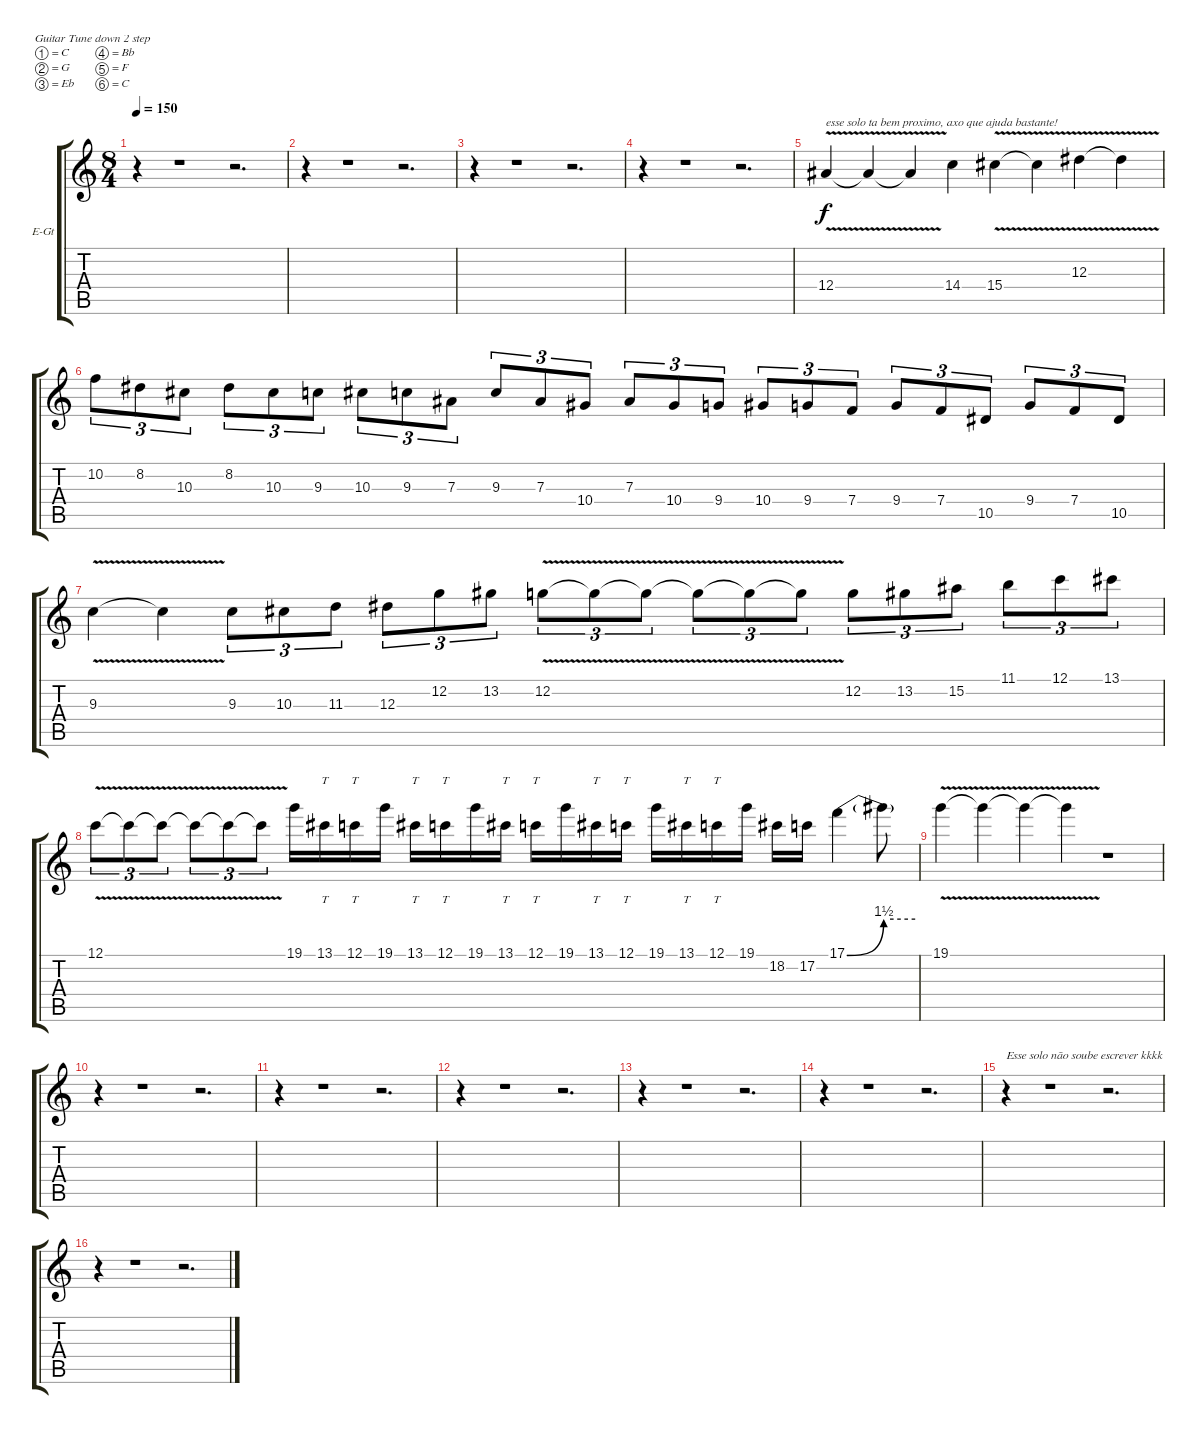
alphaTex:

\bracketExtendMode groupsimilarinstruments
\firstSystemTrackNameOrientation horizontal
\otherSystemsTrackNameOrientation horizontal
\track ("Pista 2" "E-Gt") {solo instrument distortionguitar}
\staff {score tabs}
\tuning (C4 G3 Eb3 Bb2 F2 C2)
\ts (8 4)
\tempo 150
\clef g2
\ks c
r.4{dy f} r.1 r.2{d} |
r.4 r.1 r.2{d} |
r.4 r.1 r.2{d} |
r.4 r.1 r.2{d} |
12.4{v}.4{txt "esse solo ta bem proximo, axo que ajuda bastante!"} 12.4{v t}.4 12.4{v t}.4 14.4.4 15.4{v}.4 15.4{v t}.4 12.3{v}.4 12.3{v t}.4 |
10.2.8{tu (3 2)} 8.2.8{tu (3 2)} 10.3.8{tu (3 2)} 8.2.8{tu (3 2)} 10.3.8{tu (3 2)} 9.3.8{tu (3 2)} 10.3.8{tu (3 2)} 9.3.8{tu (3 2)} 7.3.8{tu (3 2)} 9.3.8{tu (3 2)} 7.3.8{tu (3 2)} 10.4.8{tu (3 2)} 7.3.8{tu (3 2)} 10.4.8{tu (3 2)} 9.4.8{tu (3 2)} 10.4.8{tu (3 2)} 9.4.8{tu (3 2)} 7.4.8{tu (3 2)} 9.4.8{tu (3 2)} 7.4.8{tu (3 2)} 10.5.8{tu (3 2)} 9.4.8{tu (3 2)} 7.4.8{tu (3 2)} 10.5.8{tu (3 2)} |
9.3{v}.4 9.3{v t}.4 9.3.8{tu (3 2)} 10.3.8{tu (3 2)} 11.3.8{tu (3 2)} 12.3.8{tu (3 2)} 12.2.8{tu (3 2)} 13.2.8{tu (3 2)} 12.2{v}.8{tu (3 2)} 12.2{v t}.8{tu (3 2)} 12.2{v t}.8{tu (3 2)} 12.2{v t}.8{tu (3 2)} 12.2{v t}.8{tu (3 2)} 12.2{v t}.8{tu (3 2)} 12.2.8{tu (3 2)} 13.2.8{tu (3 2)} 15.2.8{tu (3 2)} 11.1.8{tu (3 2)} 12.1.8{tu (3 2)} 13.1.8{tu (3 2)} |
12.1{v}.8{tu (3 2)} 12.1{v t}.8{tu (3 2)} 12.1{v t}.8{tu (3 2)} 12.1{v t}.8{tu (3 2)} 12.1{v t}.8{tu (3 2)} 12.1{v t}.8{tu (3 2)} 19.1.16 13.1.16{tt} 12.1.16{tt} 19.1.16 13.1.16{tt} 12.1.16{tt} 19.1.16 13.1.16{tt} 12.1.16{tt} 19.1.16 13.1.16{tt} 12.1.16{tt} 19.1.16 13.1.16{tt} 12.1.16{tt} 19.1.16 18.2.16 17.2.16 17.1{be (bend 0 0 60 6)}.4 17.1{be (hold 0 6 60 6) t}.8 |
19.1{v}.4 19.1{v t}.4 19.1{v t}.4 19.1{v t}.4 r.1 |
r.4 r.1 r.2{d} |
r.4 r.1 r.2{d} |
r.4 r.1 r.2{d} |
r.4 r.1 r.2{d} |
r.4 r.1 r.2{d} |
r.4{txt "Esse solo não soube escrever kkkk"} r.1 r.2{d} |
r.4 r.1 r.2{d}
